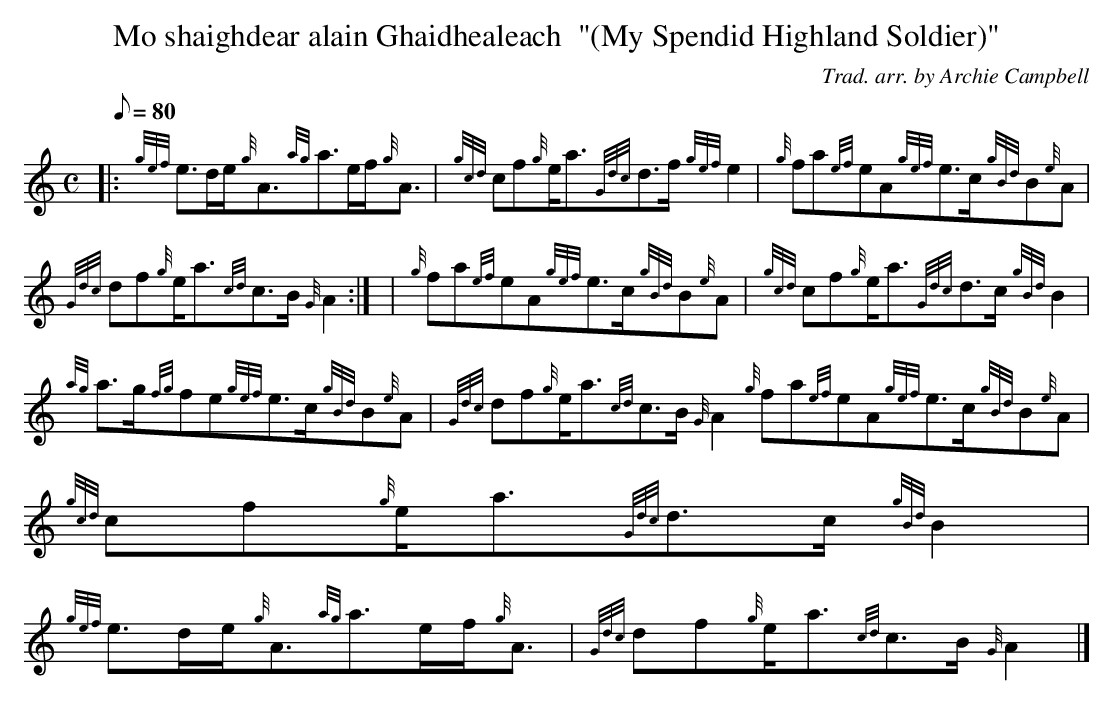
X:1
T:Mo shaighdear alain Ghaidhealeach  "(My Spendid Highland Soldier)"
M:C
L:1/8
Q:80
C:Trad. arr. by Archie Campbell
K:HP
|: {gef}e3/2d/2e/2{g}A3/2{ag}a3/2e/2f/2{g}A3/2 | \
{gcd}cf{g}e/2a3/2{Gdc}d3/2f/2{gef}e2 | \
{g}fa{ef}eA{gef}e3/2c/2{gBd}B{e}A |
{Gdc}df{g}e/2a3/2{cd}c3/2B/2{G}A2:| [ | \
{g}fa{ef}eA{gef}e3/2c/2{gBd}B{e}A | \
{gcd}cf{g}e/2a3/2{Gdc}d3/2c/2{gBd}B2 |
{ag}a3/2g/2{fg}fe{gef}e3/2c/2{gBd}B{e}A | \
{Gdc}df{g}e/2a3/2{cd}c3/2B/2{G}A2{g}fa{ef}eA{gef}e3/2c/2{gBd}B{e}A | \
{gcd}cf{g}e/2a3/2{Gdc}d3/2c/2{gBd}B2 |
{gef}e3/2d/2e/2{g}A3/2{ag}a3/2e/2f/2{g}A3/2 | \
{Gdc}df{g}e/2a3/2{cd}c3/2B/2{G}A2|]
